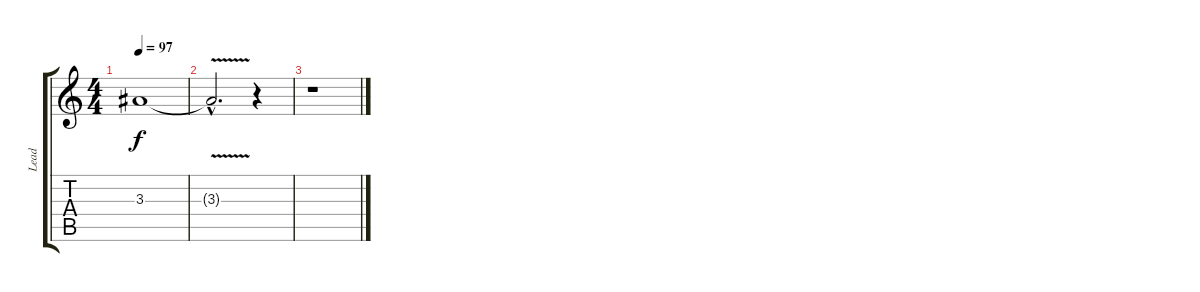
\track ("Lead" "Lead") {instrument distortionguitar}
\staff {score tabs}
\tuning (E4 B3 G3 D3 A2 D2) {hide}
\ts (4 4)
\tempo 97
\clef g2
\ks c
3.3{t}.1{dy f} |
3.3{v hac t}.2{d} r.4 |
r.1
